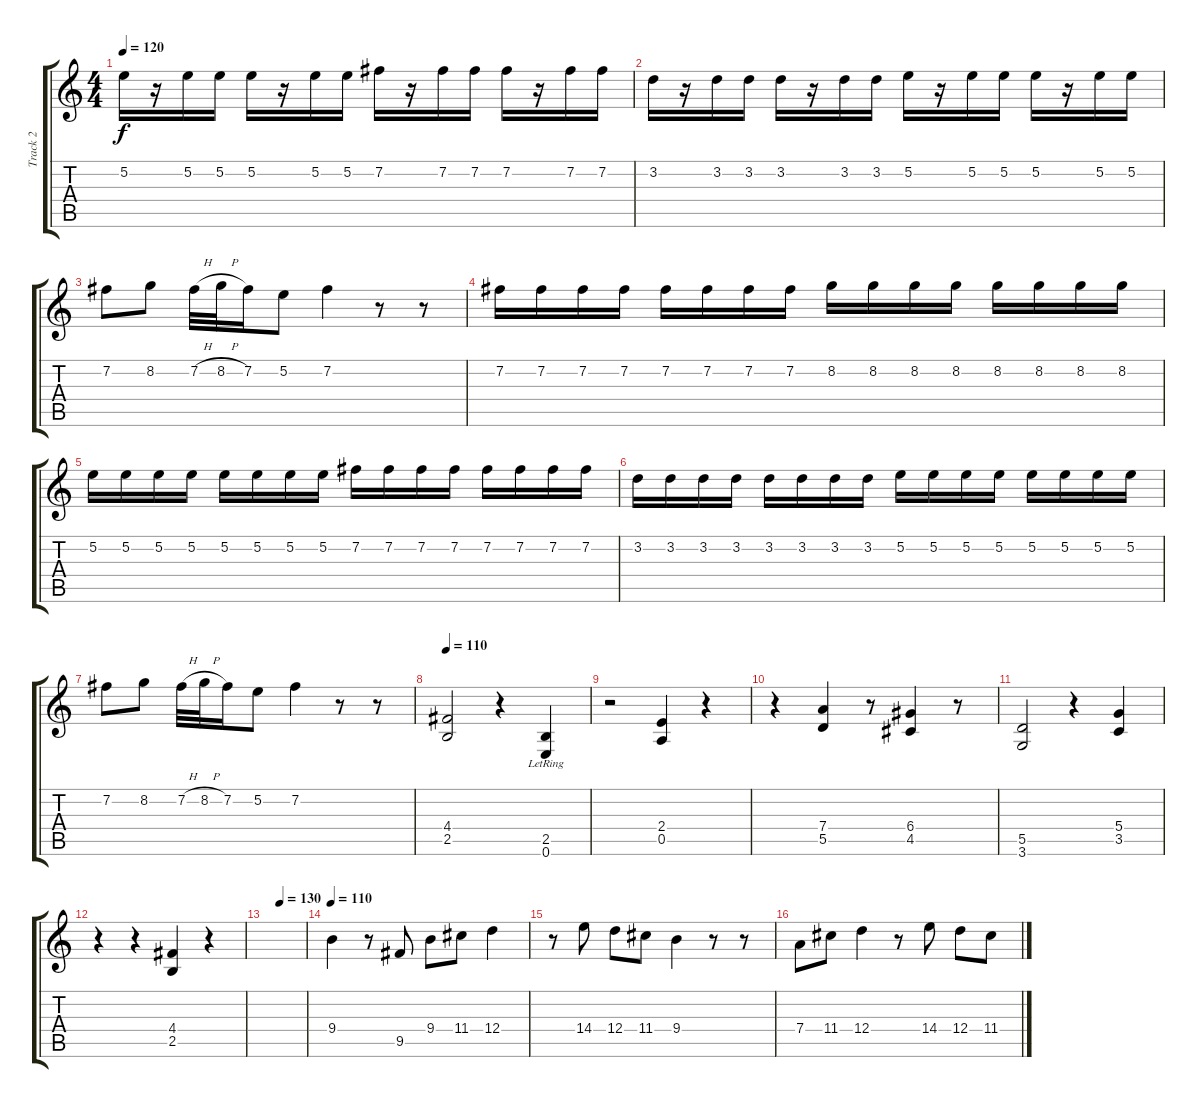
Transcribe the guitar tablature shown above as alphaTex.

\track ("Track 2" "Track 2") {instrument distortionguitar}
\staff {score tabs}
\tuning (E4 B3 G3 D3 A2 E2) {hide}
\ts (4 4)
\tempo 120
\clef g2
\ks c
5.2.16{dy f} r.16 5.2.16 5.2.16 5.2.16 r.16 5.2.16 5.2.16 7.2.16 r.16 7.2.16 7.2.16 7.2.16 r.16 7.2.16 7.2.16 |
3.2.16 r.16 3.2.16 3.2.16 3.2.16 r.16 3.2.16 3.2.16 5.2.16 r.16 5.2.16 5.2.16 5.2.16 r.16 5.2.16 5.2.16 |
7.2.8 8.2.8 7.2{h}.32 8.2{h}.32 7.2.16 5.2.8 7.2.4 r.8 r.8 |
7.2.16 7.2.16 7.2.16 7.2.16 7.2.16 7.2.16 7.2.16 7.2.16 8.2.16 8.2.16 8.2.16 8.2.16 8.2.16 8.2.16 8.2.16 8.2.16 |
5.2.16 5.2.16 5.2.16 5.2.16 5.2.16 5.2.16 5.2.16 5.2.16 7.2.16 7.2.16 7.2.16 7.2.16 7.2.16 7.2.16 7.2.16 7.2.16 |
3.2.16 3.2.16 3.2.16 3.2.16 3.2.16 3.2.16 3.2.16 3.2.16 5.2.16 5.2.16 5.2.16 5.2.16 5.2.16 5.2.16 5.2.16 5.2.16 |
7.2.8 8.2.8 7.2{h}.32 8.2{h}.32 7.2.16 5.2.8 7.2.4 r.8 r.8 |
\tempo 110
(4.4 2.5).2 r.4 (2.5{lr} 0.6).4 |
r.2 (2.4 0.5).4 r.4 |
r.4 (7.4 5.5).4 r.8 (6.4 4.5).4 r.8 |
(5.5 3.6).2 r.4 (5.4 3.5).4 |
r.4 r.4 (4.4 2.5).4 r.4 |
\tempo (130 0.375)
|
\tempo 110
9.4.4 r.8 9.5.8 9.4.8 11.4.8 12.4.4 |
r.8 14.4.8 12.4.8 11.4.8 9.4.4 r.8 r.8 |
7.4.8 11.4.8 12.4.4 r.8 14.4.8 12.4.8 11.4.8
